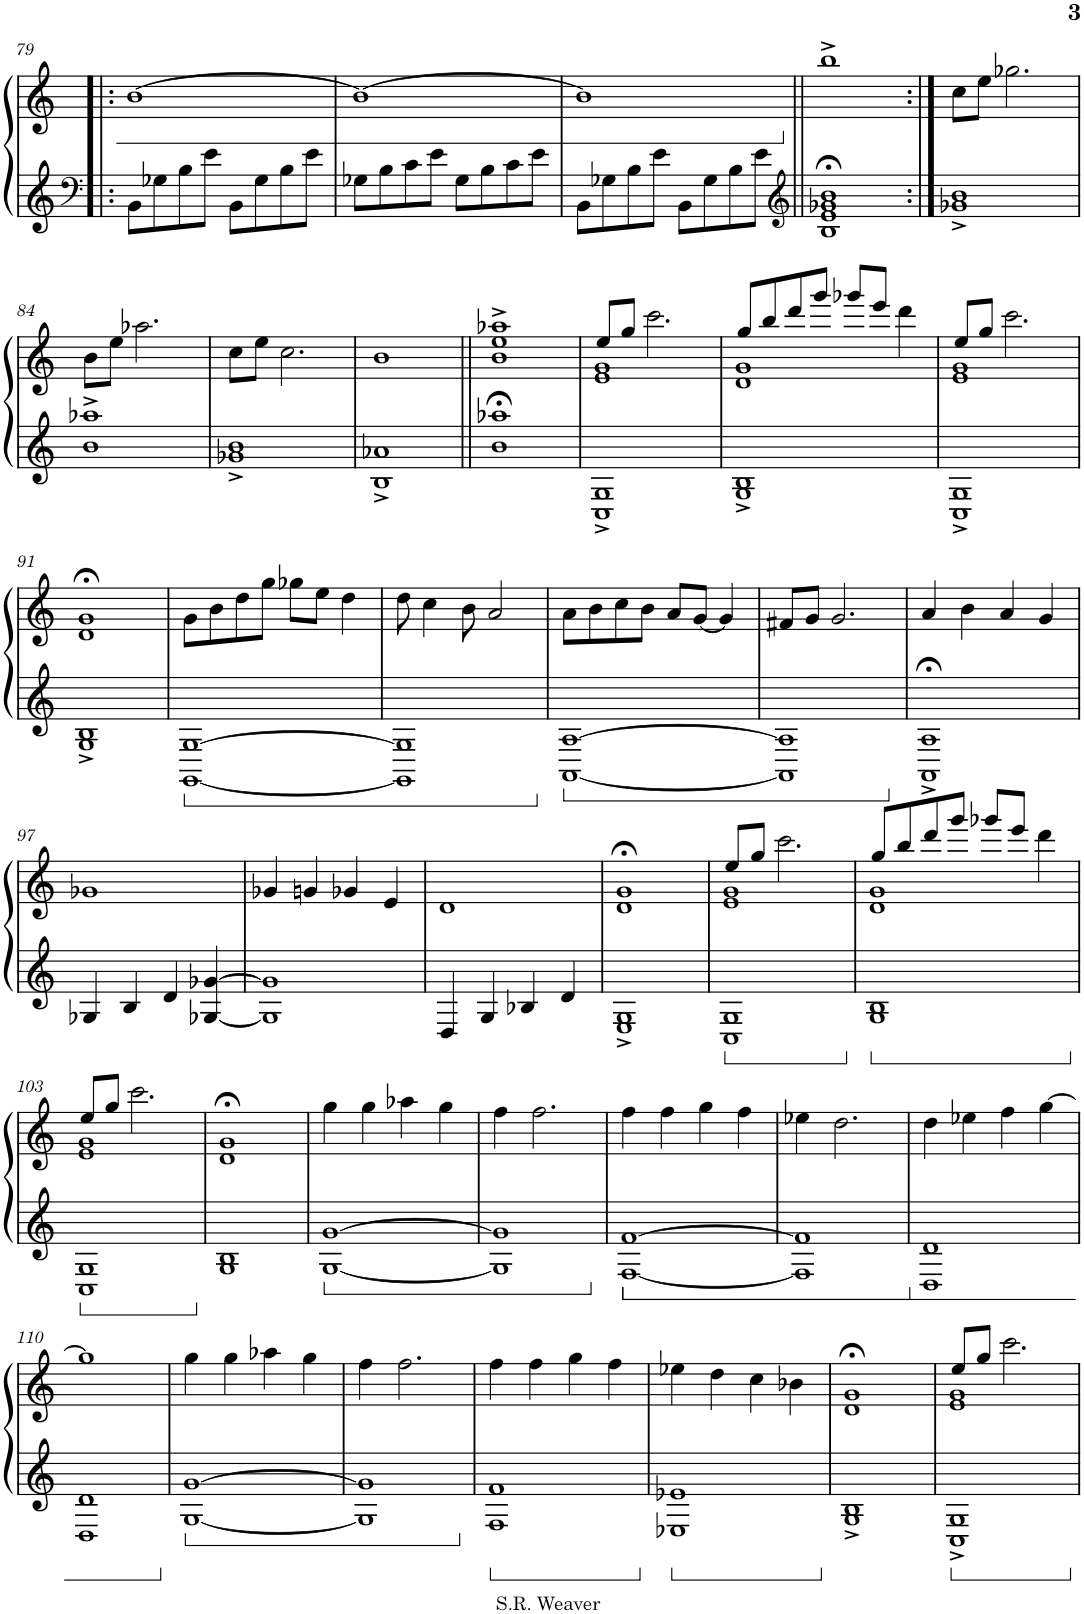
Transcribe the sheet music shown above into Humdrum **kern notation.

**kern	**kern
*part1	*part1
*staff2	*staff1
*I"Piano	*
*I'Pno.	*
!!LO:PB:g=z
*clefF4	*clefG2
*k[]	*k[]
*M4/4	*M4/4
=79!|:	=79!|:
8BB\L	[1b
8G-X\	.
8B\	.
8e\J	.
8BB\L	.
8G-\	.
8B\	.
8e\J	.
=80	=80
8G-X\L	1b_
8B\	.
8c\	.
8e\J	.
8G-\L	.
8B\	.
8c\	.
8e\J	.
=81	=81
8BB\L	1b]
8G-X\	.
8B\	.
8e\J	.
8BB\L	.
8G-\	.
8B\	.
8e\J	.
=82||	=82||
*clefG2	*
1B;< 1e;< 1g-X;< 1b;<	1bb^
=83:|!	=83:|!
1g-X^ 1b^	8cc\L
.	8ee\J
.	2.gg-X\
!!LO:LB:g=z
=84	=84
1b^ 1aa-X^	8b\L
.	8ee\J
.	2.aa-X\
=85	=85
1g-X^ 1b^	8cc\L
.	8ee\J
.	2.cc\
=86	=86
1B^ 1a-X^	1b
=87||	=87||
1b;< 1aa-X;<	1b^ 1ee^ 1aa-X^
=88	=88
*	*^
1C^ 1G^	1e 1g	8ee/L
.	.	8gg/J
.	.	2.ccc\
=89	=89	=89
1G^ 1B^	1d 1g	8gg/L
.	.	8bb/
.	.	8ddd/
.	.	8ggg/J
.	.	8ggg-X/L
.	.	8eee/J
.	.	4ddd\
=90	=90	=90
1C^ 1G^	1e 1g	8ee/L
.	.	8gg/J
.	.	2.ccc\
*	*v	*v
!!LO:LB:g=z
=91	=91
1G^ 1B^	1d;< 1g;<
=92	=92
[1GG [1G	8g\L
.	8b\
.	8dd\
.	8gg\J
.	8gg-X\L
.	8ee\J
.	4dd\
=93	=93
1GG] 1G]	8dd\
.	4cc\
.	8b\
.	2a/
=94	=94
[1AA [1A	8a\L
.	8b\
.	8cc\
.	8b\J
.	8a/L
.	[8g/J
.	4g/]
=95	=95
1AA] 1A]	8f#X/L
.	8g/J
.	2.g/
=96	=96
1AA;<^ 1A;<^	4a/
.	4b\
.	4a/
.	4g/
!!LO:LB:g=z
=97	=97
4G-X/	1g-X
4B/	.
4d/	.
[4G-X/ [4g-X/	.
=98	=98
1G-] 1g-]	4g-X/
.	4gn/
.	4g-X/
.	4e/
=99	=99
4D/	1d
4G/	.
4B-X/	.
4d/	.
=100	=100
1E^ 1G^	1d;< 1g;<
=101	=101
*	*^
1C 1G	1e 1g	8ee/L
.	.	8gg/J
.	.	2.ccc\
=102	=102	=102
1G 1B	1d 1g	8gg/L
.	.	8bb/
.	.	8ddd/
.	.	8ggg/J
.	.	8ggg-X/L
.	.	8eee/J
.	.	4ddd\
!!LO:LB:g=z	!!
=103	=103	=103
1C 1G	1e 1g	8ee/L
.	.	8gg/J
.	.	2.ccc\
*	*v	*v
=104	=104
1G 1B	1d;< 1g;<
=105	=105
[1G [1g	4gg\
.	4gg\
.	4aa-X\
.	4gg\
=106	=106
1G] 1g]	4ff\
.	2.ff\
=107	=107
[1F [1f	4ff\
.	4ff\
.	4gg\
.	4ff\
=108	=108
*	*ped
1F] 1f]	4ee-X\
.	2.dd\
=109	=109
1D 1d	4dd\
.	4ee-X\
.	4ff\
.	[4gg\
!!LO:LB:g=z
=110	=110
1D 1d	1gg]
=111	=111
*Xped	*
[1G [1g	4gg\
.	4gg\
.	4aa-X\
.	4gg\
=112	=112
1G] 1g]	4ff\
.	2.ff\
=113	=113
1F 1f	4ff\
.	4ff\
.	4gg\
.	4ff\
=114	=114
1E-X 1e-X	4ee-X\
.	4dd\
.	4cc\
.	4b-X\
=115	=115
1G^ 1B^	1d;< 1g;<
=116	=116
*	*^
1C^ 1G^	1e 1g	8ee/L
.	.	8gg/J
.	.	2.ccc\
*	*v	*v
=	=
*-	*-
